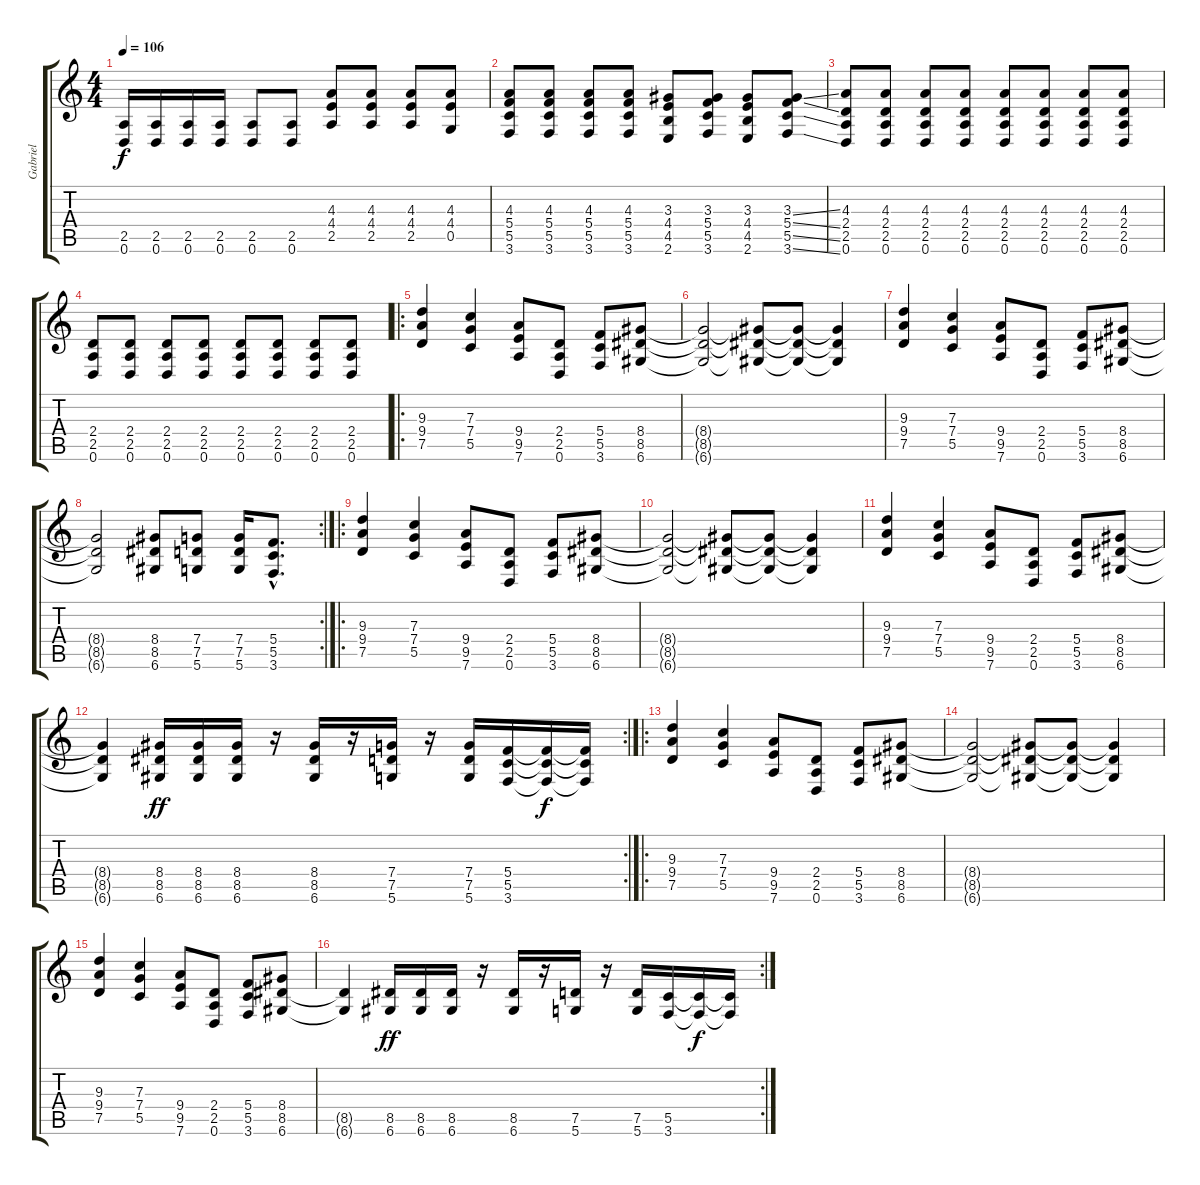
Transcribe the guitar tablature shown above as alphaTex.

\track ("Gabriel" "Gabriel") {instrument overdrivenguitar}
\staff {score tabs}
\tuning (D4 A3 F3 C3 G2 D2) {hide}
\ts (4 4)
\tempo 106
\clef g2
\ks c
(2.5 0.6).16{dy f} (2.5 0.6).16 (2.5 0.6).16 (2.5 0.6).16 (2.5 0.6).8 (2.5 0.6).8 (4.3 4.4 2.5).8 (4.3 4.4 2.5).8 (4.3 4.4 2.5).8 (4.3 4.4 0.5).8 |
(4.3 5.4 5.5 3.6).8 (4.3 5.4 5.5 3.6).8 (4.3 5.4 5.5 3.6).8 (4.3 5.4 5.5 3.6).8 (3.3 4.4 4.5 2.6).8 (3.3 5.4 5.5 3.6).8 (3.3 4.4 4.5 2.6).8 (3.3{ss} 5.4{ss} 5.5{ss} 3.6{ss}).8 |
(4.3 2.4 2.5 0.6).8 (4.3 2.4 2.5 0.6).8 (4.3 2.4 2.5 0.6).8 (4.3 2.4 2.5 0.6).8 (4.3 2.4 2.5 0.6).8 (4.3 2.4 2.5 0.6).8 (4.3 2.4 2.5 0.6).8 (4.3 2.4 2.5 0.6).8 |
(2.4 2.5 0.6).8 (2.4 2.5 0.6).8 (2.4 2.5 0.6).8 (2.4 2.5 0.6).8 (2.4 2.5 0.6).8 (2.4 2.5 0.6).8 (2.4 2.5 0.6).8 (2.4 2.5 0.6).8 |
\ro
(9.3 9.4 7.5).4 (7.3 7.4 5.5).4 (9.4 9.5 7.6).8 (2.4 2.5 0.6).8 (5.4 5.5 3.6).8 (8.4 8.5 6.6).8 |
(8.4{t} 8.5{t} 6.6{t}).2 (8.4{t} 8.5{t} 6.6{t}).8 (8.4{t} 8.5{t} 6.6{t}).8 (8.4{t} 8.5{t} 6.6{t}).4 |
(9.3 9.4 7.5).4 (7.3 7.4 5.5).4 (9.4 9.5 7.6).8 (2.4 2.5 0.6).8 (5.4 5.5 3.6).8 (8.4 8.5 6.6).8 |
\rc 2
(8.4{t} 8.5{t} 6.6{t}).2 (8.4 8.5 6.6).8 (7.4 7.5 5.6).8 (7.4 7.5 5.6).16 (5.4{hac} 5.5{hac} 3.6{hac}).8{d} |
\ro
(9.3 9.4 7.5).4 (7.3 7.4 5.5).4 (9.4 9.5 7.6).8 (2.4 2.5 0.6).8 (5.4 5.5 3.6).8 (8.4 8.5 6.6).8 |
(8.4{t} 8.5{t} 6.6{t}).2 (8.4{t} 8.5{t} 6.6{t}).8 (8.4{t} 8.5{t} 6.6{t}).8 (8.4{t} 8.5{t} 6.6{t}).4 |
(9.3 9.4 7.5).4 (7.3 7.4 5.5).4 (9.4 9.5 7.6).8 (2.4 2.5 0.6).8 (5.4 5.5 3.6).8 (8.4 8.5 6.6).8 |
\rc 2
(8.4{t} 8.5{t} 6.6{t}).4 (8.4 8.5 6.6).16{dy ff} (8.4 8.5 6.6).16 (8.4 8.5 6.6).16 r.16 (8.4 8.5 6.6).16 r.16 (7.4 7.5 5.6).16 r.16 (7.4 7.5 5.6).16 (5.4 5.5 3.6).16 (5.4{t} 5.5{t} 3.6{t}).16{dy f} (5.4{t} 5.5{t} 3.6{t}).16 |
\ro
(9.3 9.4 7.5).4 (7.3 7.4 5.5).4 (9.4 9.5 7.6).8 (2.4 2.5 0.6).8 (5.4 5.5 3.6).8 (8.4 8.5 6.6).8 |
(8.4{t} 8.5{t} 6.6{t}).2 (8.4{t} 8.5{t} 6.6{t}).8 (8.4{t} 8.5{t} 6.6{t}).8 (8.4{t} 8.5{t} 6.6{t}).4 |
(9.3 9.4 7.5).4 (7.3 7.4 5.5).4 (9.4 9.5 7.6).8 (2.4 2.5 0.6).8 (5.4 5.5 3.6).8 (8.4 8.5 6.6).8 |
\rc 2
(8.5{t} 6.6{t}).4 (8.5 6.6).16{dy ff} (8.5 6.6).16 (8.5 6.6).16 r.16 (8.5 6.6).16 r.16 (7.5 5.6).16 r.16 (7.5 5.6).16 (5.5 3.6).16 (5.5{t} 3.6{t}).16{dy f} (5.5{t} 3.6{t}).16
